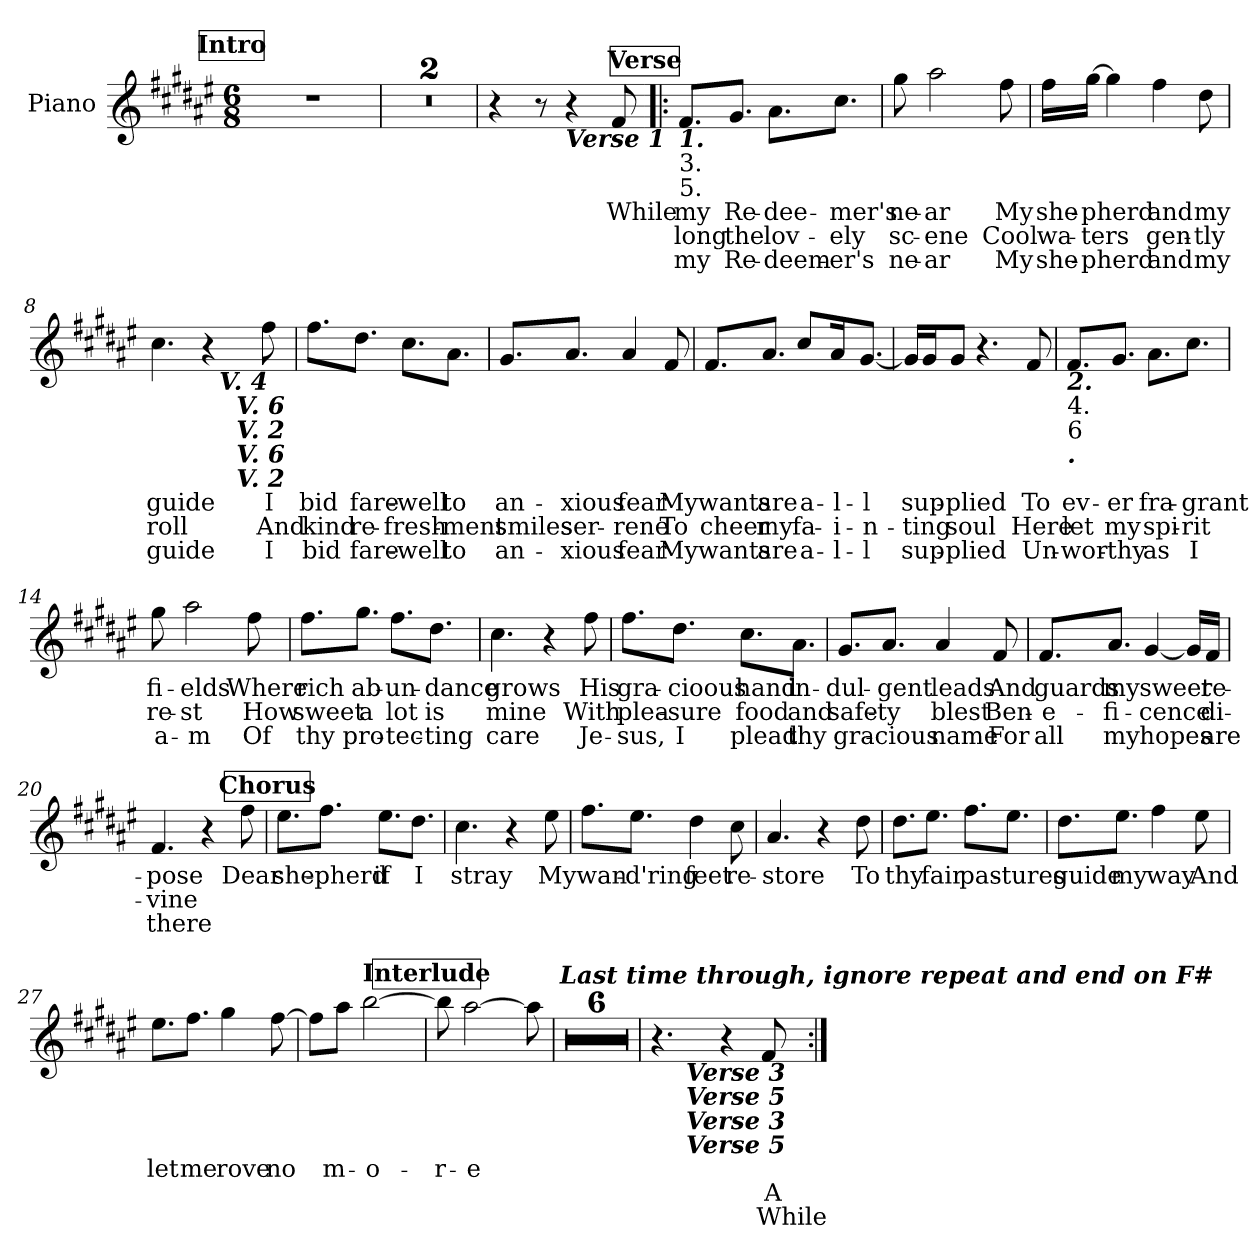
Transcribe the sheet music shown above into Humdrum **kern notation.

**kern	**text	**text	**text
*part1	*part1	*part1	*part1
*staff1	*staff1	*staff1	*staff1
*I"Piano	*	*	*
*I'Pno.	*	*	*
*clefG2	*	*	*
*k[f#c#g#d#a#e#]	*	*	*
*M6/8	*	*	*
!!LO:REH:place=s1:a:B:cj:fs=14:t=Intro
=1	=1	=1	=1
*^	*	*	*
2.r	8.ryy	.	.	.
*MM73	*	*	*	*
.	2ryy	.	.	.
.	16ryy	.	.	.
*v	*v	*	*	*
=2	=2	=2	=2
2.r	.	.	.
=3	=3	=3	=3
2.r	.	.	.
=4	=4	=4	=4
4r	.	.	.
8r	.	.	.
!LO:TX:b:Bi:t=Verse 1	!	!	!
4r	.	.	.
!	!LO:LY:b	!	!
8f#/	While	.	.
!!LO:LB:g=z
!!LO:REH:place=s1:a:B:cj:fs=14:t=Verse
=5!|:	=5!|:	=5!|:	=5!|:
!LO:TX:b:Bi:t=1.	!	!	!
!LO:TX:b:t=3.	!	!	!
!LO:TX:b:t=5.	!	!	!
!	!LO:LY:b	!LO:LY:b	!LO:LY:b
8.f#/L	my	long	my
!	!LO:LY:b	!LO:LY:b	!LO:LY:b
8.g#/J	Re-	the	Re-
!	!LO:LY:b	!LO:LY:b	!LO:LY:b
8.a#\L	-dee-	lov-	-deem-
!	!LO:LY:b	!LO:LY:b	!LO:LY:b
8.cc#\J	-mer's	-ely	-er's
=6	=6	=6	=6
!	!LO:LY:b	!LO:LY:b	!LO:LY:b
8gg#\	ne-	sc-	ne-
!	!LO:LY:b	!LO:LY:b	!LO:LY:b
2aa#\	-ar	-ene	-ar
!	!LO:LY:b	!LO:LY:b	!LO:LY:b
8ff#\	My	Cool	My
=7	=7	=7	=7
!	!LO:LY:b	!LO:LY:b	!LO:LY:b
16ff#\LL	she-	wa-	she-
!	!LO:LY:b	!LO:LY:b	!LO:LY:b
[16gg#\JJ	-pherd	-ters	-pherd
4gg#\]	.	.	.
!	!LO:LY:b	!LO:LY:b	!LO:LY:b
4ff#\	and	gen-	and
!	!LO:LY:b	!LO:LY:b	!LO:LY:b
8dd#\	my	-tly	my
=8	=8	=8	=8
!	!LO:LY:b	!LO:LY:b	!LO:LY:b
*^	*	*	*
*	*^	*	*	*
4.cc#\	4..ryy	2ryy	guide	roll	guide
4r	.	.	.	.	.
!	!LO:TX:b:Bi:t=V. 4	!	!	!	!
.	4ryy	.	.	.	.
!	!	!LO:TX:b:Bi:t=V. 6	!	!	!
!	!	!LO:TX:b:Bi:t=V. 2	!	!	!
!	!	!LO:TX:b:Bi:t=V. 6	!	!	!
!	!	!LO:TX:b:Bi:t=V. 2	!	!	!
.	.	4ryy	.	.	.
!	!	!	!LO:LY:b	!LO:LY:b	!LO:LY:b
8ff#\	.	.	I	And	I
.	16ryy	.	.	.	.
!!LO:LB:g=z	!!	!!
=9	=9	=9	=9	=9	=9
!	!	!	!LO:LY:b	!LO:LY:b	!LO:LY:b
*v	*v	*v	*	*	*
8.ff#\L	bid	kind	bid
!	!LO:LY:b	!LO:LY:b	!LO:LY:b
8.dd#\J	fare-	re-	fare-
!	!LO:LY:b	!LO:LY:b	!LO:LY:b
8.cc#\L	-well	-fresh-	-well
!	!LO:LY:b	!LO:LY:b	!LO:LY:b
8.a#\J	to	-ment	to
=10	=10	=10	=10
!	!LO:LY:b	!LO:LY:b	!LO:LY:b
8.g#/L	an-	smiles	an-
!	!LO:LY:b	!LO:LY:b	!LO:LY:b
8.a#/J	-xious	ser-	-xious
!	!LO:LY:b	!LO:LY:b	!LO:LY:b
4a#/	fear	-rene	fear
!	!LO:LY:b	!LO:LY:b	!LO:LY:b
8f#/	My	To	My
=11	=11	=11	=11
!	!LO:LY:b	!LO:LY:b	!LO:LY:b
8.f#/L	wants	cheer	wants
!	!LO:LY:b	!LO:LY:b	!LO:LY:b
8.a#/J	are	my	are
!	!LO:LY:b	!LO:LY:b	!LO:LY:b
8cc#/L	a-	fa-	a-
!	!LO:LY:b	!LO:LY:b	!LO:LY:b
16a#/K	-l-	-i-	-l-
!	!LO:LY:b	!LO:LY:b	!LO:LY:b
[8.g#/J	-l	-n-	-l
=12	=12	=12	=12
16g#/LL]	.	.	.
!	!LO:LY:b	!LO:LY:b	!LO:LY:b
16g#/J	sup-	-ting	sup-
!	!LO:LY:b	!LO:LY:b	!LO:LY:b
8g#/J	-plied	soul	-plied
4.r	.	.	.
!	!LO:LY:b	!LO:LY:b	!LO:LY:b
8f#/	To	Here	Un-
!!LO:LB:g=z
=13	=13	=13	=13
!LO:TX:b:Bi:t=2.	!	!	!
!LO:TX:b:t=4.	!	!	!
!LO:TX:b:t=6	!	!	!
!LO:TX:b:Bi:t=.	!	!	!
!	!LO:LY:b	!LO:LY:b	!LO:LY:b
8.f#/L	ev-	let	-wor-
!	!LO:LY:b	!LO:LY:b	!LO:LY:b
8.g#/J	-er	my	-thy
!	!LO:LY:b	!LO:LY:b	!LO:LY:b
8.a#\L	fra-	spi-	as
!	!LO:LY:b	!LO:LY:b	!LO:LY:b
8.cc#\J	-grant	-rit	I
=14	=14	=14	=14
!	!LO:LY:b	!LO:LY:b	!LO:LY:b
8gg#\	fi-	re-	a-
!	!LO:LY:b	!LO:LY:b	!LO:LY:b
2aa#\	-elds	-st	-m
!	!LO:LY:b	!LO:LY:b	!LO:LY:b
8ff#\	Where	How	Of
=15	=15	=15	=15
!	!LO:LY:b	!LO:LY:b	!LO:LY:b
8.ff#\L	rich	sweet	thy
!	!LO:LY:b	!LO:LY:b	!LO:LY:b
8.gg#\J	ab-	a	pro-
!	!LO:LY:b	!LO:LY:b	!LO:LY:b
8.ff#\L	-un-	lot	-tec-
!	!LO:LY:b	!LO:LY:b	!LO:LY:b
8.dd#\J	-dance	is	-ting
=16	=16	=16	=16
!	!LO:LY:b	!LO:LY:b	!LO:LY:b
4.cc#\	grows	mine	care
4r	.	.	.
!	!LO:LY:b	!LO:LY:b	!LO:LY:b
8ff#\	His	With	Je-
!!LO:LB:g=z
=17	=17	=17	=17
!	!LO:LY:b	!LO:LY:b	!LO:LY:b
8.ff#\L	gra-	plea-	-sus,
!	!LO:LY:b	!LO:LY:b	!LO:LY:b
8.dd#\J	-cioous	-sure	I
!	!LO:LY:b	!LO:LY:b	!LO:LY:b
8.cc#\L	hand	food	plead
!	!LO:LY:b	!LO:LY:b	!LO:LY:b
8.a#\J	in-	and	thy
=18	=18	=18	=18
!	!LO:LY:b	!LO:LY:b	!LO:LY:b
8.g#/L	-dul-	safe-	gra-
!	!LO:LY:b	!LO:LY:b	!LO:LY:b
8.a#/J	-gent	-ty	-cious
!	!LO:LY:b	!LO:LY:b	!LO:LY:b
4a#/	leads	blest	name
!	!LO:LY:b	!LO:LY:b	!LO:LY:b
8f#/	And	Ben-	For
=19	=19	=19	=19
!	!LO:LY:b	!LO:LY:b	!LO:LY:b
8.f#/L	guards	-e-	all
!	!LO:LY:b	!LO:LY:b	!LO:LY:b
8.a#/J	my	-fi-	my
!	!LO:LY:b	!LO:LY:b	!LO:LY:b
[4g#/	sweet	-cence	hopes
16g#/LL]	.	.	.
!	!LO:LY:b	!LO:LY:b	!LO:LY:b
16f#/JJ	re-	di-	are
=20	=20	=20	=20
!	!LO:LY:b	!LO:LY:b	!LO:LY:b
4.f#/	-pose	-vine	there
4r	.	.	.
!	!LO:LY:b	!	!
8ff#\	Dear	.	.
!!LO:PB:g=z
!!LO:REH:place=s1:a:B:cj:fs=14:t=Chorus
=21	=21	=21	=21
!	!LO:LY:b	!	!
8.ee#\L	she-	.	.
!	!LO:LY:b	!	!
8.ff#\J	-pherd	.	.
!	!LO:LY:b	!	!
8.ee#\L	if	.	.
!	!LO:LY:b	!	!
8.dd#\J	I	.	.
=22	=22	=22	=22
!	!LO:LY:b	!	!
4.cc#\	stray	.	.
4r	.	.	.
!	!LO:LY:b	!	!
8ee#\	My	.	.
=23	=23	=23	=23
!	!LO:LY:b	!	!
8.ff#\L	wan-	.	.
!	!LO:LY:b	!	!
8.ee#\J	-d'ring	.	.
!	!LO:LY:b	!	!
4dd#\	feet	.	.
!	!LO:LY:b	!	!
8cc#\	re-	.	.
=24	=24	=24	=24
!	!LO:LY:b	!	!
4.a#/	-store	.	.
4r	.	.	.
!	!LO:LY:b	!	!
8dd#\	To	.	.
!!LO:LB:g=z
=25	=25	=25	=25
!	!LO:LY:b	!	!
8.dd#\L	thy	.	.
!	!LO:LY:b	!	!
8.ee#\J	fair	.	.
!	!LO:LY:b	!	!
8.ff#\L	pas-	.	.
!	!LO:LY:b	!	!
8.ee#\J	-tures	.	.
=26	=26	=26	=26
!	!LO:LY:b	!	!
8.dd#\L	guide	.	.
!	!LO:LY:b	!	!
8.ee#\J	my	.	.
!	!LO:LY:b	!	!
4ff#\	way	.	.
!	!LO:LY:b	!	!
8ee#\	And	.	.
=27	=27	=27	=27
!	!LO:LY:b	!	!
8.ee#\L	let	.	.
!	!LO:LY:b	!	!
8.ff#\J	me	.	.
!	!LO:LY:b	!	!
4gg#\	rove	.	.
!	!LO:LY:b	!	!
[8ff#\	no	.	.
=28	=28	=28	=28
8ff#\L]	.	.	.
!	!LO:LY:b	!	!
8aa#\J	m-	.	.
!	!LO:LY:b	!	!
[2bb\	-o-	.	.
!!LO:LB:g=z
!!LO:REH:place=s1:a:B:cj:fs=14:t=Interlude
=29	=29	=29	=29
!	!LO:LY:b	!	!
8bb\]	-r-	.	.
!	!LO:LY:b	!	!
[2aa#\	-e	.	.
8aa#\]	.	.	.
=30	=30	=30	=30
!LO:TX:a:Bi:t=Last time through, ignore repeat and end on F#	!	!	!
2.r	.	.	.
=31	=31	=31	=31
2.r	.	.	.
=32	=32	=32	=32
2.r	.	.	.
=33	=33	=33	=33
2.r	.	.	.
=34	=34	=34	=34
2.r	.	.	.
=35	=35	=35	=35
2.r	.	.	.
=36	=36	=36	=36
*^	*	*	*
4.r	8.ryy	.	.	.
!	!LO:TX:b:Bi:t=Verse 3	!	!	!
!	!LO:TX:b:Bi:t=Verse 5	!	!	!
!	!LO:TX:b:Bi:t=Verse 3	!	!	!
!	!LO:TX:b:Bi:t=Verse 5	!	!	!
.	2ryy	.	.	.
4r	.	.	.	.
!	!	!	!LO:LY:b	!LO:LY:b
8f#/	.	.	A-	While
.	16ryy	.	.	.
*v	*v	*	*	*
=:|!	=:|!	=:|!	=:|!
*-	*-	*-	*-
